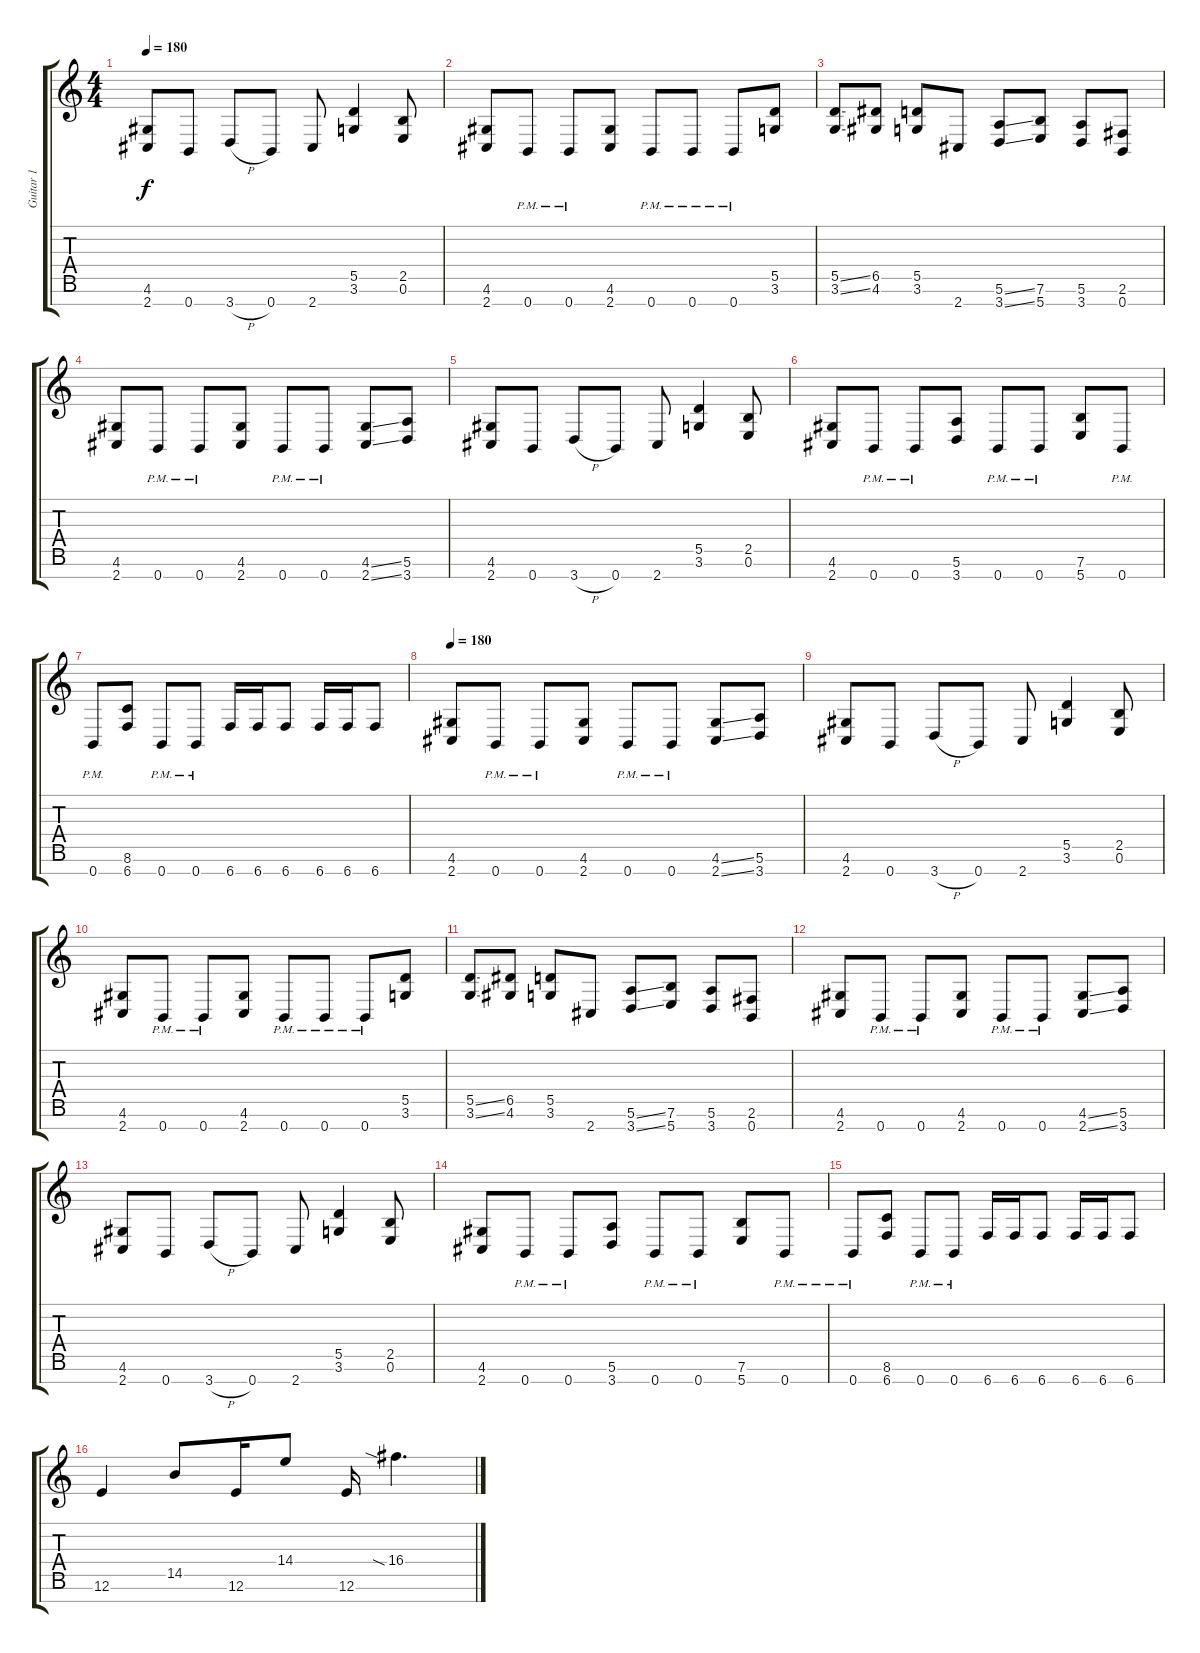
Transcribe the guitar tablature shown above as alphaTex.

\track ("Guitar 1" "Guitar 1") {instrument distortionguitar}
\staff {score tabs}
\tuning (E4 B3 G3 D3 A2 E2 B1) {hide}
\ts (4 4)
\tempo 180
\clef g2
\ks c
(4.6 2.7).8{dy f} 0.7.8 3.7{h}.8 0.7.8 2.7.8 (5.5 3.6).4 (2.5 0.6).8 |
(4.6 2.7).8 0.7{pm}.8 0.7{pm}.8 (4.6 2.7).8 0.7{pm}.8 0.7{pm}.8 0.7{pm}.8 (5.5 3.6).8 |
(5.5{ss} 3.6{ss}).8 (6.5 4.6).8 (5.5 3.6).8 2.7.8 (5.6{ss} 3.7{ss}).8 (7.6 5.7).8 (5.6 3.7).8 (2.6 0.7).8 |
(4.6 2.7).8 0.7{pm}.8 0.7{pm}.8 (4.6 2.7).8 0.7{pm}.8 0.7{pm}.8 (4.6{ss} 2.7{ss}).8 (5.6 3.7).8 |
(4.6 2.7).8 0.7.8 3.7{h}.8 0.7.8 2.7.8 (5.5 3.6).4 (2.5 0.6).8 |
(4.6 2.7).8 0.7{pm}.8 0.7{pm}.8 (5.6 3.7).8 0.7{pm}.8 0.7{pm}.8 (7.6 5.7).8 0.7{pm}.8 |
0.7{pm}.8 (8.6 6.7).8 0.7{pm}.8 0.7{pm}.8 6.7.16 6.7.16 6.7.8 6.7.16 6.7.16 6.7.8 |
\tempo 180
(4.6 2.7).8 0.7{pm}.8 0.7{pm}.8 (4.6 2.7).8 0.7{pm}.8 0.7{pm}.8 (4.6{ss} 2.7{ss}).8 (5.6 3.7).8 |
(4.6 2.7).8 0.7.8 3.7{h}.8 0.7.8 2.7.8 (5.5 3.6).4 (2.5 0.6).8 |
(4.6 2.7).8 0.7{pm}.8 0.7{pm}.8 (4.6 2.7).8 0.7{pm}.8 0.7{pm}.8 0.7{pm}.8 (5.5 3.6).8 |
(5.5{ss} 3.6{ss}).8 (6.5 4.6).8 (5.5 3.6).8 2.7.8 (5.6{ss} 3.7{ss}).8 (7.6 5.7).8 (5.6 3.7).8 (2.6 0.7).8 |
(4.6 2.7).8 0.7{pm}.8 0.7{pm}.8 (4.6 2.7).8 0.7{pm}.8 0.7{pm}.8 (4.6{ss} 2.7{ss}).8 (5.6 3.7).8 |
(4.6 2.7).8 0.7.8 3.7{h}.8 0.7.8 2.7.8 (5.5 3.6).4 (2.5 0.6).8 |
(4.6 2.7).8 0.7{pm}.8 0.7{pm}.8 (5.6 3.7).8 0.7{pm}.8 0.7{pm}.8 (7.6 5.7).8 0.7{pm}.8 |
0.7{pm}.8 (8.6 6.7).8 0.7{pm}.8 0.7{pm}.8 6.7.16 6.7.16 6.7.8 6.7.16 6.7.16 6.7.8 |
12.6.4 14.5.8 12.6.16 14.4.8 12.6.16 16.4{sia}.4{d}
